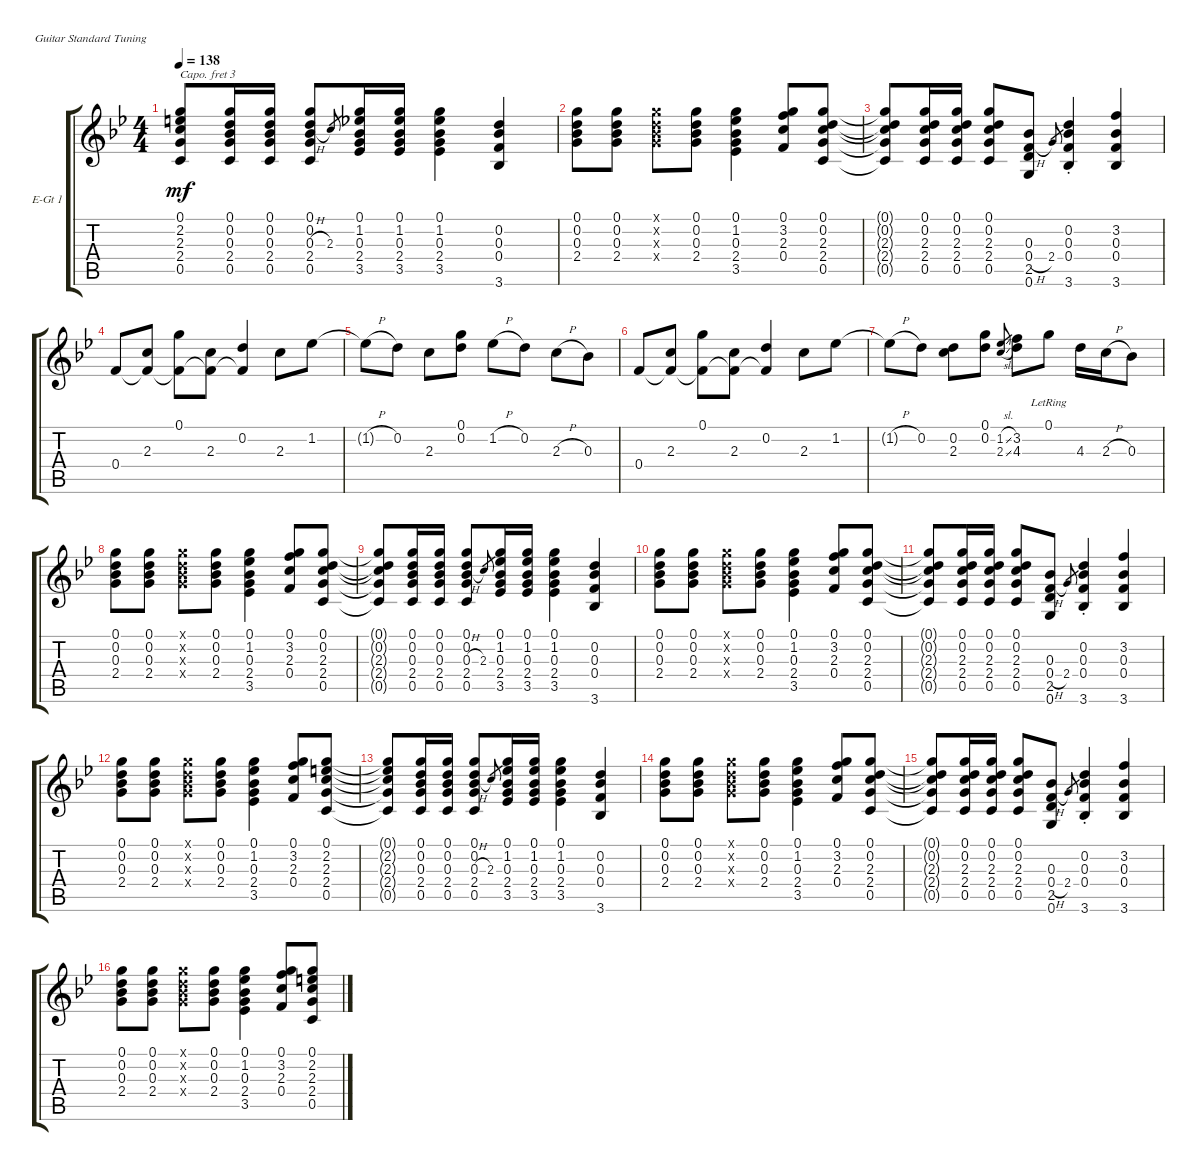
\defaultSystemsLayout 4
\bracketExtendMode groupsimilarinstruments
\firstSystemTrackNameOrientation horizontal
\otherSystemsTrackNameOrientation horizontal
\track ("Guitar 1" "E-Gt 1") {instrument overdrivenguitar}
\staff {score tabs}
\capo 3
\tuning (E4 B3 G3 D3 A2 E2)
\ts (4 4)
\tempo 138
\clef g2
\ks gminor
(0.1{t} 2.2{t} 2.3{t} 2.4{t} 0.5{t}).8{dy mf} (0.5 2.4 0.3 0.2 0.1).16 (0.1 0.2 0.3 2.4 0.5).16 (0.5 2.4 0.3{h} 0.2 0.1).8 2.3.8{gr} (3.5 2.4 0.3 1.2 0.1).16 (0.1 1.2 0.3 2.4 3.5).16 (3.5 2.4 0.3 1.2 0.1).4 (3.6 0.4 0.3 0.2).4 |
(0.1 0.2 0.3 2.4).8 (2.4 0.3 0.2 0.1).8 (0.1{x} 0.2{x} 0.3{x} 2.4{x}).8 (2.4 0.3 0.2 0.1).8 (3.5 2.4 0.3 1.2 0.1).4 (0.1 3.2 2.3 0.4).8 (0.5 2.4 2.3 0.2 0.1).8 |
(0.1{t} 0.2{t} 2.3{t} 2.4{t} 0.5{t}).8 (0.5 2.4 2.3 0.2 0.1).16 (0.1 0.2 2.3 2.4 0.5).16 (0.5 2.4 2.3 0.2 0.1).8 (0.6 2.5 0.3 0.4{h}).8 2.4.8{gr} (3.6{st} 0.4{st} 0.2{st} 0.3{st}).4 (3.6 0.4 0.3 3.2).4 |
0.4.8 (2.3 0.4{t}).8 (0.1 0.4{t}).8 (2.3 0.4{t}).8 (0.4{t} 0.2).4 2.3.8 1.2.8 |
1.2{h t}.8 0.2.8 2.3.8 (0.2 0.1).8 1.2{h}.8 0.2.8 2.3{h}.8 0.3.8 |
0.4.8 (2.3 0.4{t}).8 (0.1 0.4{t}).8 (2.3 0.4{t}).8 (0.4{t} 0.2).4 2.3.8 1.2.8 |
1.2{h t}.8 0.2.8 (0.2 2.3).8 (0.2 0.1).8 (1.2{sl} 2.3{sl}).8{gr} (3.2 4.3).8 0.1{lr}.8 4.3.16 2.3{h}.16 0.3.8 |
(2.4 0.3 0.2 0.1).8 (0.1 0.3 0.2 2.4).8 (0.1{x} 0.3{x} 0.2{x} 2.4{x}).8 (0.1 0.2 0.3 2.4).8 (3.5 2.4 0.3 1.2 0.1).4 (0.1 3.2 2.3 0.4).8 (0.5 2.4 2.3 0.2 0.1).8 |
(0.1{t} 0.2{t} 2.3{t} 2.4{t} 0.5{t}).8 (0.5 2.4 0.3 0.2 0.1).16 (0.5 2.4 0.1 0.2 0.3).16 (0.5 2.4 0.2 0.1 0.3{h}).8 2.3.8{gr} (3.5 2.4 0.3 1.2 0.1).16 (0.1 1.2 0.3 2.4 3.5).16 (3.5 2.4 0.3 1.2 0.1).4 (0.2 0.3 0.4 3.6).4 |
(0.1 0.2 0.3 2.4).8 (2.4 0.3 0.2 0.1).8 (0.1{x} 0.2{x} 0.3{x} 2.4{x}).8 (2.4 0.3 0.2 0.1).8 (3.5 2.4 0.3 1.2 0.1).4 (0.1 3.2 2.3 0.4).8 (0.5 2.4 2.3 0.2 0.1).8 |
(0.1{t} 0.2{t} 2.3{t} 2.4{t} 0.5{t}).8 (0.5 2.4 2.3 0.2 0.1).16 (0.1 0.2 2.3 2.4 0.5).16 (0.5 2.4 2.3 0.2 0.1).8 (0.6 2.5 0.3 0.4{h}).8 2.4.8{gr} (3.6{st} 0.4{st} 0.2{st} 0.3{st}).4 (3.6 0.4 0.3 3.2).4 |
(0.1 0.2 0.3 2.4).8 (0.1 0.2 0.3 2.4).8 (0.1{x} 0.2{x} 0.3{x} 2.4{x}).8 (0.1 0.2 0.3 2.4).8 (3.5 2.4 0.3 1.2 0.1).4 (0.4 2.3 3.2 0.1).8 (0.5 2.4 2.3 2.2 0.1).8 |
(0.1{t} 2.2{t} 2.3{t} 2.4{t} 0.5{t}).8 (0.5 2.4 0.3 0.2 0.1).16 (0.1 0.2 0.3 2.4 0.5).16 (0.5 2.4 0.3{h} 0.2 0.1).8 2.3.8{gr} (3.5 2.4 0.3 1.2 0.1).16 (0.1 1.2 0.3 2.4 3.5).16 (3.5 2.4 0.3 1.2 0.1).4 (3.6 0.4 0.3 0.2).4 |
(0.1 0.2 0.3 2.4).8 (2.4 0.3 0.2 0.1).8 (0.1{x} 0.2{x} 0.3{x} 2.4{x}).8 (2.4 0.3 0.2 0.1).8 (3.5 2.4 0.3 1.2 0.1).4 (0.1 3.2 2.3 0.4).8 (0.5 2.4 2.3 0.2 0.1).8 |
(0.1{t} 0.2{t} 2.3{t} 2.4{t} 0.5{t}).8 (0.5 2.4 2.3 0.2 0.1).16 (0.1 0.2 2.3 2.4 0.5).16 (0.5 2.4 2.3 0.2 0.1).8 (0.6 2.5 0.3 0.4{h}).8 2.4.8{gr} (3.6{st} 0.4{st} 0.2{st} 0.3{st}).4 (3.6 0.4 0.3 3.2).4 |
(0.1 0.2 0.3 2.4).8 (0.1 0.2 0.3 2.4).8 (0.1{x} 0.2{x} 0.3{x} 2.4{x}).8 (0.1 0.2 0.3 2.4).8 (3.5 2.4 0.3 1.2 0.1).4 (0.4 2.3 3.2 0.1).8 (0.5 2.4 2.3 2.2 0.1).8
